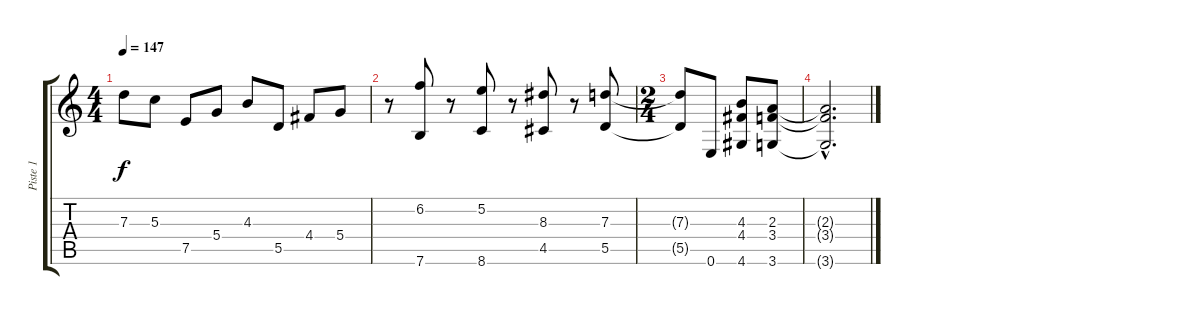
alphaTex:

\track ("Piste 1" "Piste 1") {instrument electricguitarjazz}
\staff {score tabs}
\tuning (E4 B3 G3 D3 A2 E2) {hide}
\ts (4 4)
\tempo 147
\clef g2
\ks c
7.3.8{dy f} 5.3.8 7.5.8 5.4.8 4.3.8 5.5.8 4.4.8 5.4.8 |
r.8 (6.2 7.6).8 r.8 (5.2 8.6).8 r.8 (8.3 4.5).8 r.8 (7.3 5.5).8 |
\ts (2 4)
(7.3{t} 5.5{t}).8 0.6.8 (4.3 4.4 4.6).8 (2.3 3.4 3.6).8 |
(2.3{hac t} 3.4{hac t} 3.6{hac t}).2{d}
